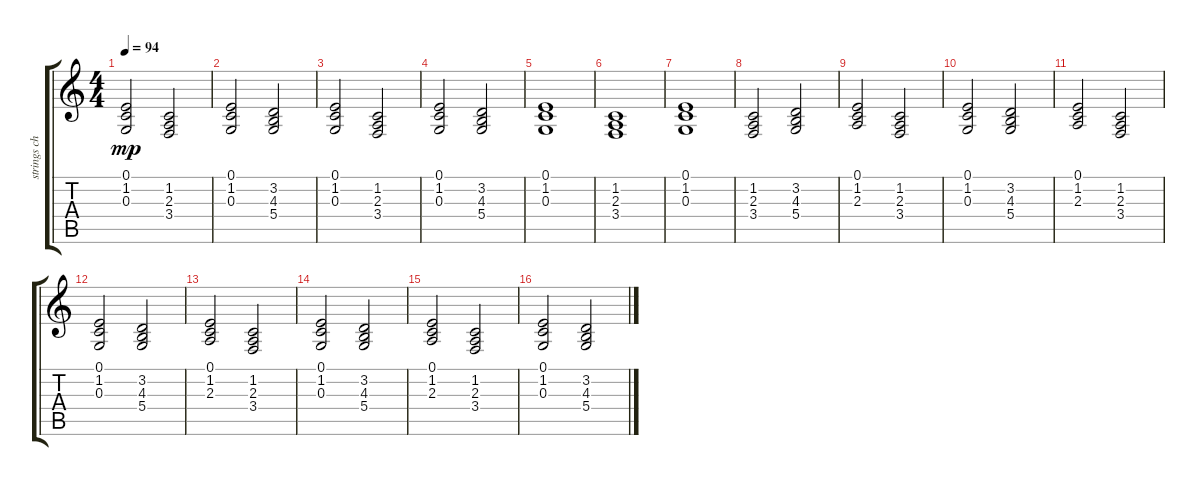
\track ("strings chords" "strings ch") {instrument synthstrings1}
\staff {score tabs}
\tuning (E4 B3 G3 D3 A2 E2) {hide}
\ts (4 4)
\tempo 94
\clef g2
\ks c
(0.1 1.2 0.3).2{dy mp} (1.2 2.3 3.4).2 |
(0.1 1.2 0.3).2 (3.2 4.3 5.4).2 |
(0.1 1.2 0.3).2 (1.2 2.3 3.4).2 |
(0.1 1.2 0.3).2 (3.2 4.3 5.4).2 |
(0.1 1.2 0.3).1 |
(1.2 2.3 3.4).1 |
(0.1 1.2 0.3).1 |
(1.2 2.3 3.4).2 (3.2 4.3 5.4).2 |
(0.1 1.2 2.3).2 (1.2 2.3 3.4).2 |
(0.1 1.2 0.3).2 (3.2 4.3 5.4).2 |
(0.1 1.2 2.3).2 (1.2 2.3 3.4).2 |
(0.1 1.2 0.3).2 (3.2 4.3 5.4).2 |
(0.1 1.2 2.3).2 (1.2 2.3 3.4).2 |
(0.1 1.2 0.3).2 (3.2 4.3 5.4).2 |
(0.1 1.2 2.3).2 (1.2 2.3 3.4).2 |
(0.1 1.2 0.3).2 (3.2 4.3 5.4).2
